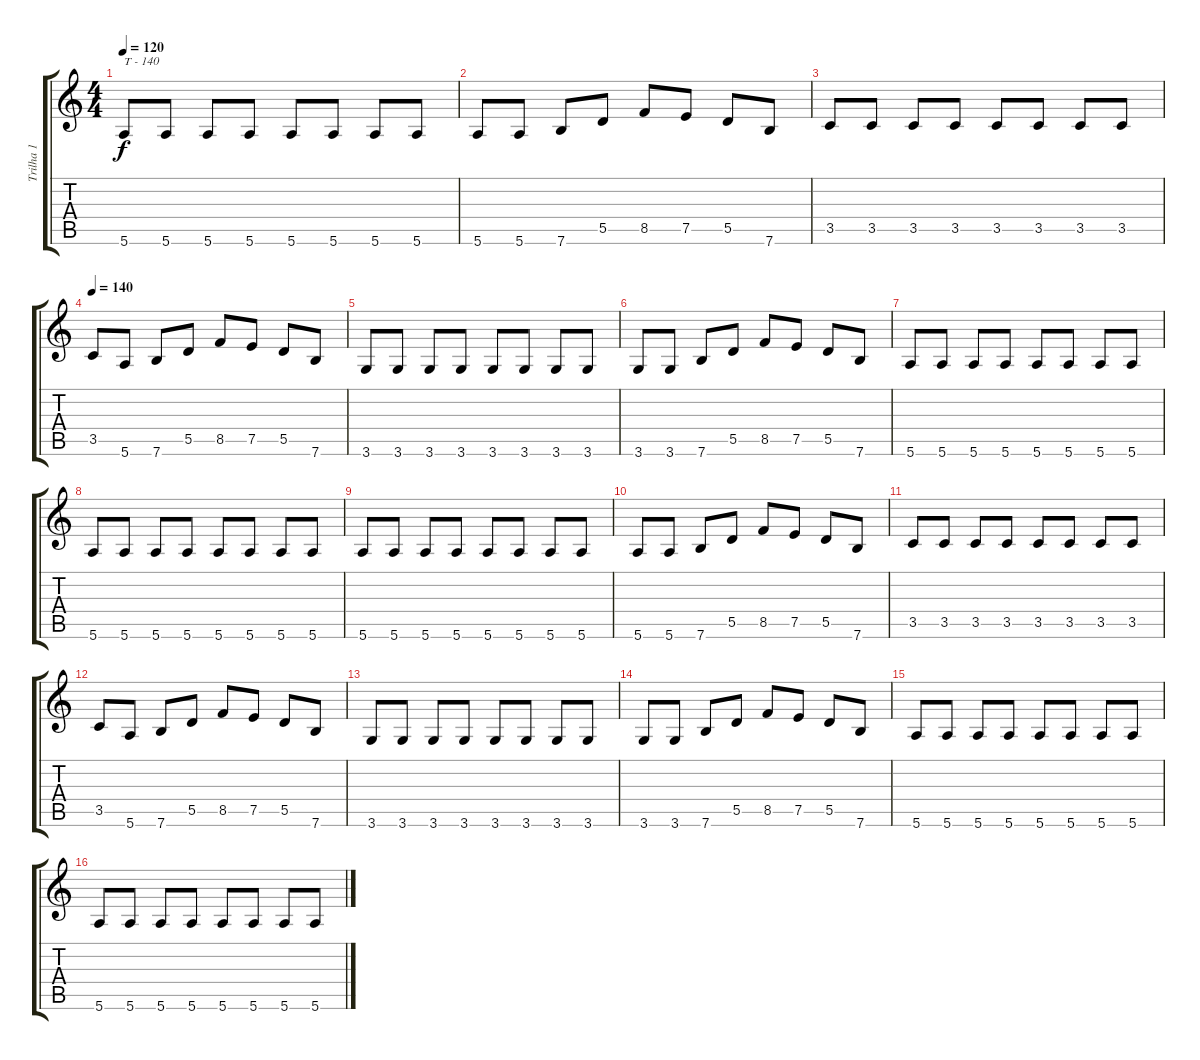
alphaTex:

\track ("Trilha 1" "Trilha 1") {instrument overdrivenguitar}
\staff {score tabs}
\tuning (E4 B3 G3 D3 A2 E2) {hide}
\ts (4 4)
\tempo 120
\tempo 140
\tempo 120
\clef g2
\ks c
5.6.8{txt "T - 140" dy f instrument overdrivenguitar} 5.6.8 5.6.8 5.6.8 5.6.8 5.6.8 5.6.8 5.6.8 |
5.6.8 5.6.8 7.6.8 5.5.8 8.5.8 7.5.8 5.5.8 7.6.8 |
3.5.8 3.5.8 3.5.8 3.5.8 3.5.8 3.5.8 3.5.8 3.5.8 |
\tempo 140
3.5.8 5.6.8 7.6.8 5.5.8 8.5.8 7.5.8 5.5.8 7.6.8 |
3.6.8 3.6.8 3.6.8 3.6.8 3.6.8 3.6.8 3.6.8 3.6.8 |
3.6.8 3.6.8 7.6.8 5.5.8 8.5.8 7.5.8 5.5.8 7.6.8 |
5.6.8 5.6.8 5.6.8 5.6.8 5.6.8 5.6.8 5.6.8 5.6.8 |
5.6.8 5.6.8 5.6.8 5.6.8 5.6.8 5.6.8 5.6.8 5.6.8 |
5.6.8 5.6.8 5.6.8 5.6.8 5.6.8 5.6.8 5.6.8 5.6.8 |
5.6.8 5.6.8 7.6.8 5.5.8 8.5.8 7.5.8 5.5.8 7.6.8 |
3.5.8 3.5.8 3.5.8 3.5.8 3.5.8 3.5.8 3.5.8 3.5.8 |
3.5.8 5.6.8 7.6.8 5.5.8 8.5.8 7.5.8 5.5.8 7.6.8 |
3.6.8 3.6.8 3.6.8 3.6.8 3.6.8 3.6.8 3.6.8 3.6.8 |
3.6.8 3.6.8 7.6.8 5.5.8 8.5.8 7.5.8 5.5.8 7.6.8 |
5.6.8 5.6.8 5.6.8 5.6.8 5.6.8 5.6.8 5.6.8 5.6.8 |
5.6.8 5.6.8 5.6.8 5.6.8 5.6.8 5.6.8 5.6.8 5.6.8
